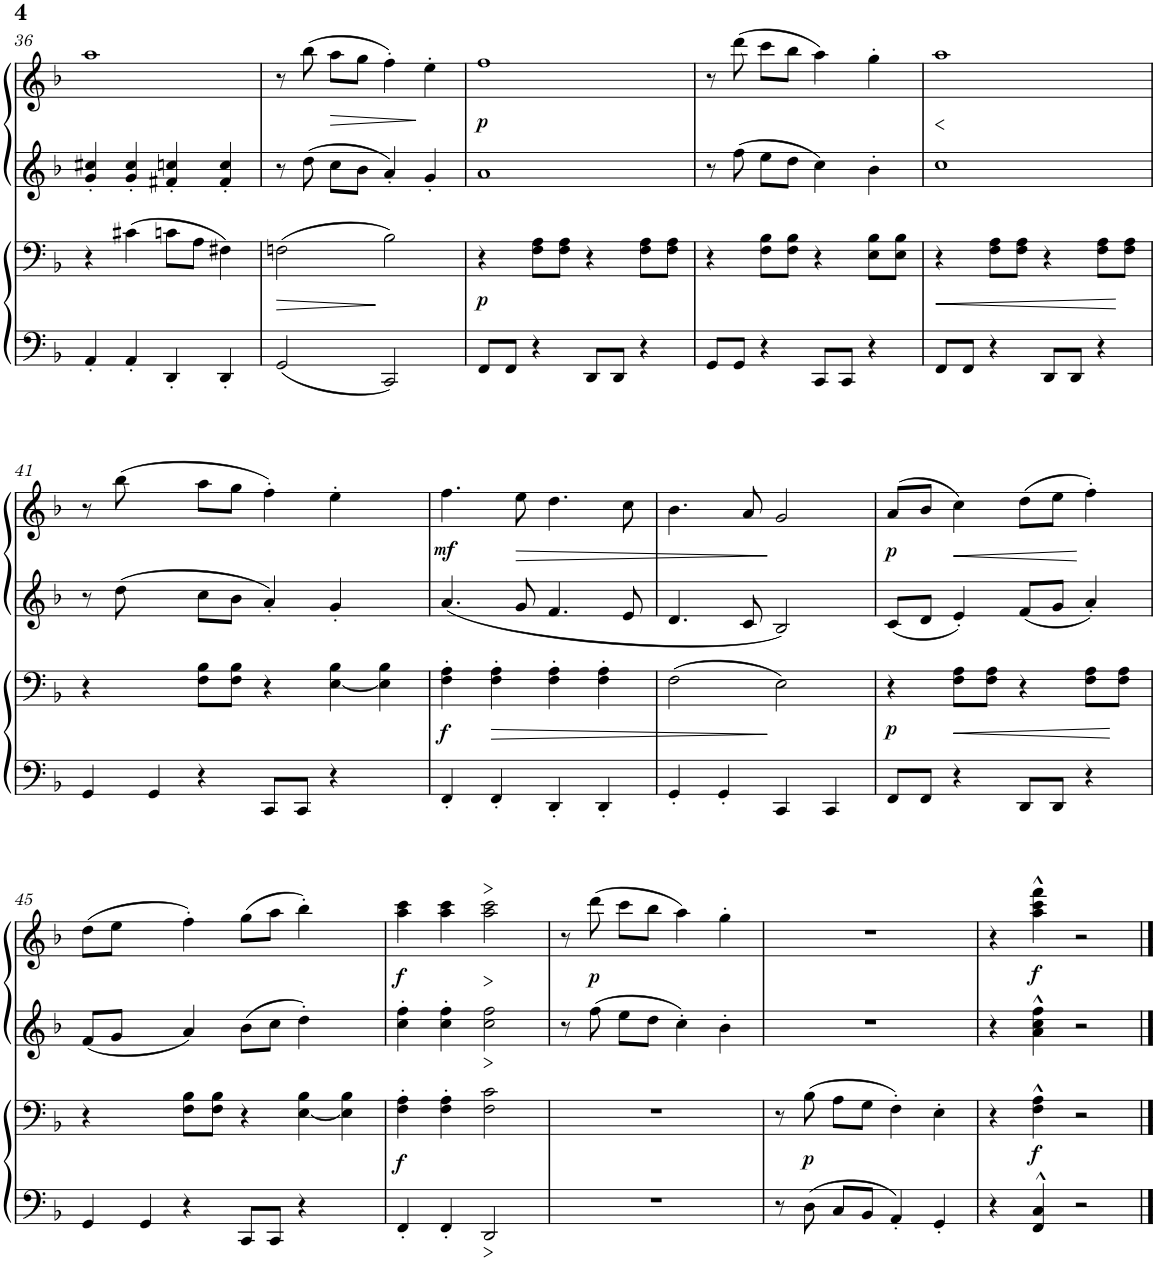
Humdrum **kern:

**kern	**kern	**dynam	**kern	**kern	**dynam
*part2	*part2	*part2	*part1	*part1	*part1
*staff4	*staff3	*staff3/4	*staff2	*staff1	*staff1/2
*I"Piano	*	*	*I"Piano	*	*
*I'Pno	*	*	*I'Pno	*	*
!!LO:PB:g=z
*clefF4	*clefF4	*	*clefG2	*clefG2	*
*k[b-]	*k[b-]	*	*k[b-]	*k[b-]	*
*M4/4	*M4/4	*	*M4/4	*M4/4	*
=36	=36	=36	=36	=36	=36
4AA'/	4r	.	4g/' 4cc#X/'	1aa	.
4AA'/	(>4c#X\	.	4g/' 4cc#/'	.	.
4DD'/	8cn\L	.	4f#X/' 4ccn/'	.	.
.	8A\J	.	.	.	.
4DD'/	4F#X\)	.	4f#/' 4cc/'	.	.
=37	=37	=37	=37	=37	=37
!	!	!LO:HP:b	!	!	!
2GG/	(>2Fn\	>	8r	8r	.
.	.	.	8dd\	(>8bb-\	.
!	!	!	!	!	!LO:HP:b
.	.	.	8cc\L	8aa\L	>
.	.	.	8b-\J	8gg\J	.
2CC/	2B-\)	.	4a'/	4ff'\)	.
.	.	.	4g'/	4ee'\	]
=38	=38	=38	=38	=38	=38
!	!	!LO:DY:a=2	!	!	!LO:DY:b
8FF/L	4r	p	1a	1ff	p
8FF/J	.	.	.	.	.
4r	8F\ 8A\L	.	.	.	.
.	8F\ 8A\J	.	.	.	.
8DD/L	4r	.	.	.	.
8DD/J	.	.	.	.	.
4r	8F\ 8A\L	.	.	.	.
.	8F\ 8A\J	.	.	.	.
=39	=39	=39	=39	=39	=39
8GG/L	4r	.	8r	8r	.
8GG/J	.	.	8ff\	(>8ddd\	.
4r	8F\ 8B-\L	.	8ee\L	8ccc\L	.
.	8F\ 8B-\J	.	8dd\J	8bb-\J	.
8CC/L	4r	.	4cc\	4aa\)	.
8CC/J	.	.	.	.	.
4r	8E\ 8B-\L	.	4b-'\	4gg'\	.
.	8E\ 8B-\J	.	.	.	.
=40	=40	=40	=40	=40	=40
!	!	!LO:HP:b	!	!	!LO:HP:b
8FF/L	4r	<	1cc	1aa	<
8FF/J	.	.	.	.	.
4r	8F\ 8A\L	.	.	.	.
.	8F\ 8A\J	.	.	.	.
8DD/L	4r	.	.	.	.
8DD/J	.	.	.	.	.
4r	8F\ 8A\L	.	.	.	.
.	8F\ 8A\J	]	.	.	.
!!LO:LB:g=z
=41	=41	=41	=41	=41	=41
4GG/	4r	.	8r	8r	.
.	.	.	8dd\	(>8bb-\	.
4GG/	4ryy	.	4ryy	4ryy	.
4r	8F\ 8B-\L	.	8cc\L	8aa\L	.
.	8F\ 8B-\J	.	8b-\J	8gg\J	.
8CC/L	4r	.	4a'/	4ff'\)	.
8CC/J	.	.	.	.	.
4r	[<4E\ 4B-\	.	4g'/	4ee'\	.
4ryy	4E\] 4B-\	.	4ryy	4ryy	.
=42	=42	=42	=42	=42	=42
!	!	!LO:DY:b	!	!	!LO:DY:b
4FF'/	4F\' 4A\'	f	4.a/	4.ff\	mf
!	!	!LO:HP:b	!	!	!
4FF'/	4F\' 4A\'	>	.	.	.
!	!	!	!	!	!LO:HP:b
.	.	.	8g/	8ee\	>
4DD'/	4F\' 4A\'	.	4.f/	4.dd\	.
4DD'/	4F\' 4A\'	.	.	.	.
.	.	.	8e/	8cc\	.
=43	=43	=43	=43	=43	=43
4GG'/	(>2F\	.	4.d/	4.b-\	.
4GG'/	.	.	.	.	.
.	.	.	8c/	8a/	.
4CC/	2E\)	[	2B-/	2g/	[
4CC/	.	.	.	.	.
=44	=44	=44	=44	=44	=44
!	!	!LO:DY:a=2	!	!	!LO:DY:b
8FF/L	4r	p	8c/L	(>8a/L	p
8FF/J	.	.	8d/J	8b-/J	.
!	!	!LO:HP:b	!	!	!LO:HP:b
4r	8F\ 8A\L	<	4e'/	4cc\)	<
.	8F\ 8A\J	.	.	.	.
8DD/L	4r	.	8f/L	(>8dd\L	.
8DD/J	.	.	8g/J	8ee\J	.
4r	8F\ 8A\L	.	4a'/	4ff'\)	]
.	8F\ 8A\J	]	.	.	.
!!LO:LB:g=z
=45	=45	=45	=45	=45	=45
4GG/	4r	.	8f/L	(>8dd\L	.
.	.	.	8g/J	8ee\J	.
4GG/	4ryy	.	4ryy	4ryy	.
4r	8F\ 8B-\L	.	4a/	4ff'\)	.
.	8F\ 8B-\J	.	.	.	.
8CC/L	4r	.	8b-\L	(>8gg\L	.
8CC/J	.	.	8cc\J	8aa\J	.
4r	[<4E\ 4B-\	.	4dd'\	4bb-'\)	.
4ryy	4E\] 4B-\	.	4ryy	4ryy	.
=46	=46	=46	=46	=46	=46
!	!	!LO:DY:b	!	!	!LO:DY:b
4FF'/	4F\' 4A\'	f	4cc\' 4ff\'	4aa\ 4ccc\	f
4FF'/	4F\' 4A\'	.	4cc\' 4ff\'	4aa\ 4ccc\	.
2DD/	2F\ 2c\	[	2cc\ 2ff\	2aa\ 2ccc\	] [ ]
=47	=47	=47	=47	=47	=47
1r	1r	.	8r	8r	.
!	!	!	!	!	!LO:DY:b
.	.	.	8ff\	(>8ddd\	p
.	.	.	8ee\L	8ccc\L	.
.	.	.	8dd\J	8bb-\J	.
.	.	.	4cc'\	4aa\)	.
.	.	.	4b-'\	4gg'\	.
=48	=48	=48	=48	=48	=48
8r	8r	.	1r	1r	.
!	!	!LO:DY:b	!	!	!
8D\	(>8B-\	p	.	.	.
8C/L	8A\L	.	.	.	.
8BB-/J	8G\J	.	.	.	.
4AA'/	4F'\)	.	.	.	.
4GG'/	4E'\	.	.	.	.
=49	=49	=49	=49	=49	=49
4r	4r	.	4r	4r	.
!	!	!LO:DY:b	!	!	!LO:DY:b
4FF/^^ 4C/^^	4F\^^ 4A\^^	f	4a\^^ 4cc\^^ 4ff\^^	4aa\^^ 4ccc\^^ 4fff\^^	f
2r	2r	.	2r	2r	.
==	==	==	==	==	==
*-	*-	*-	*-	*-	*-
